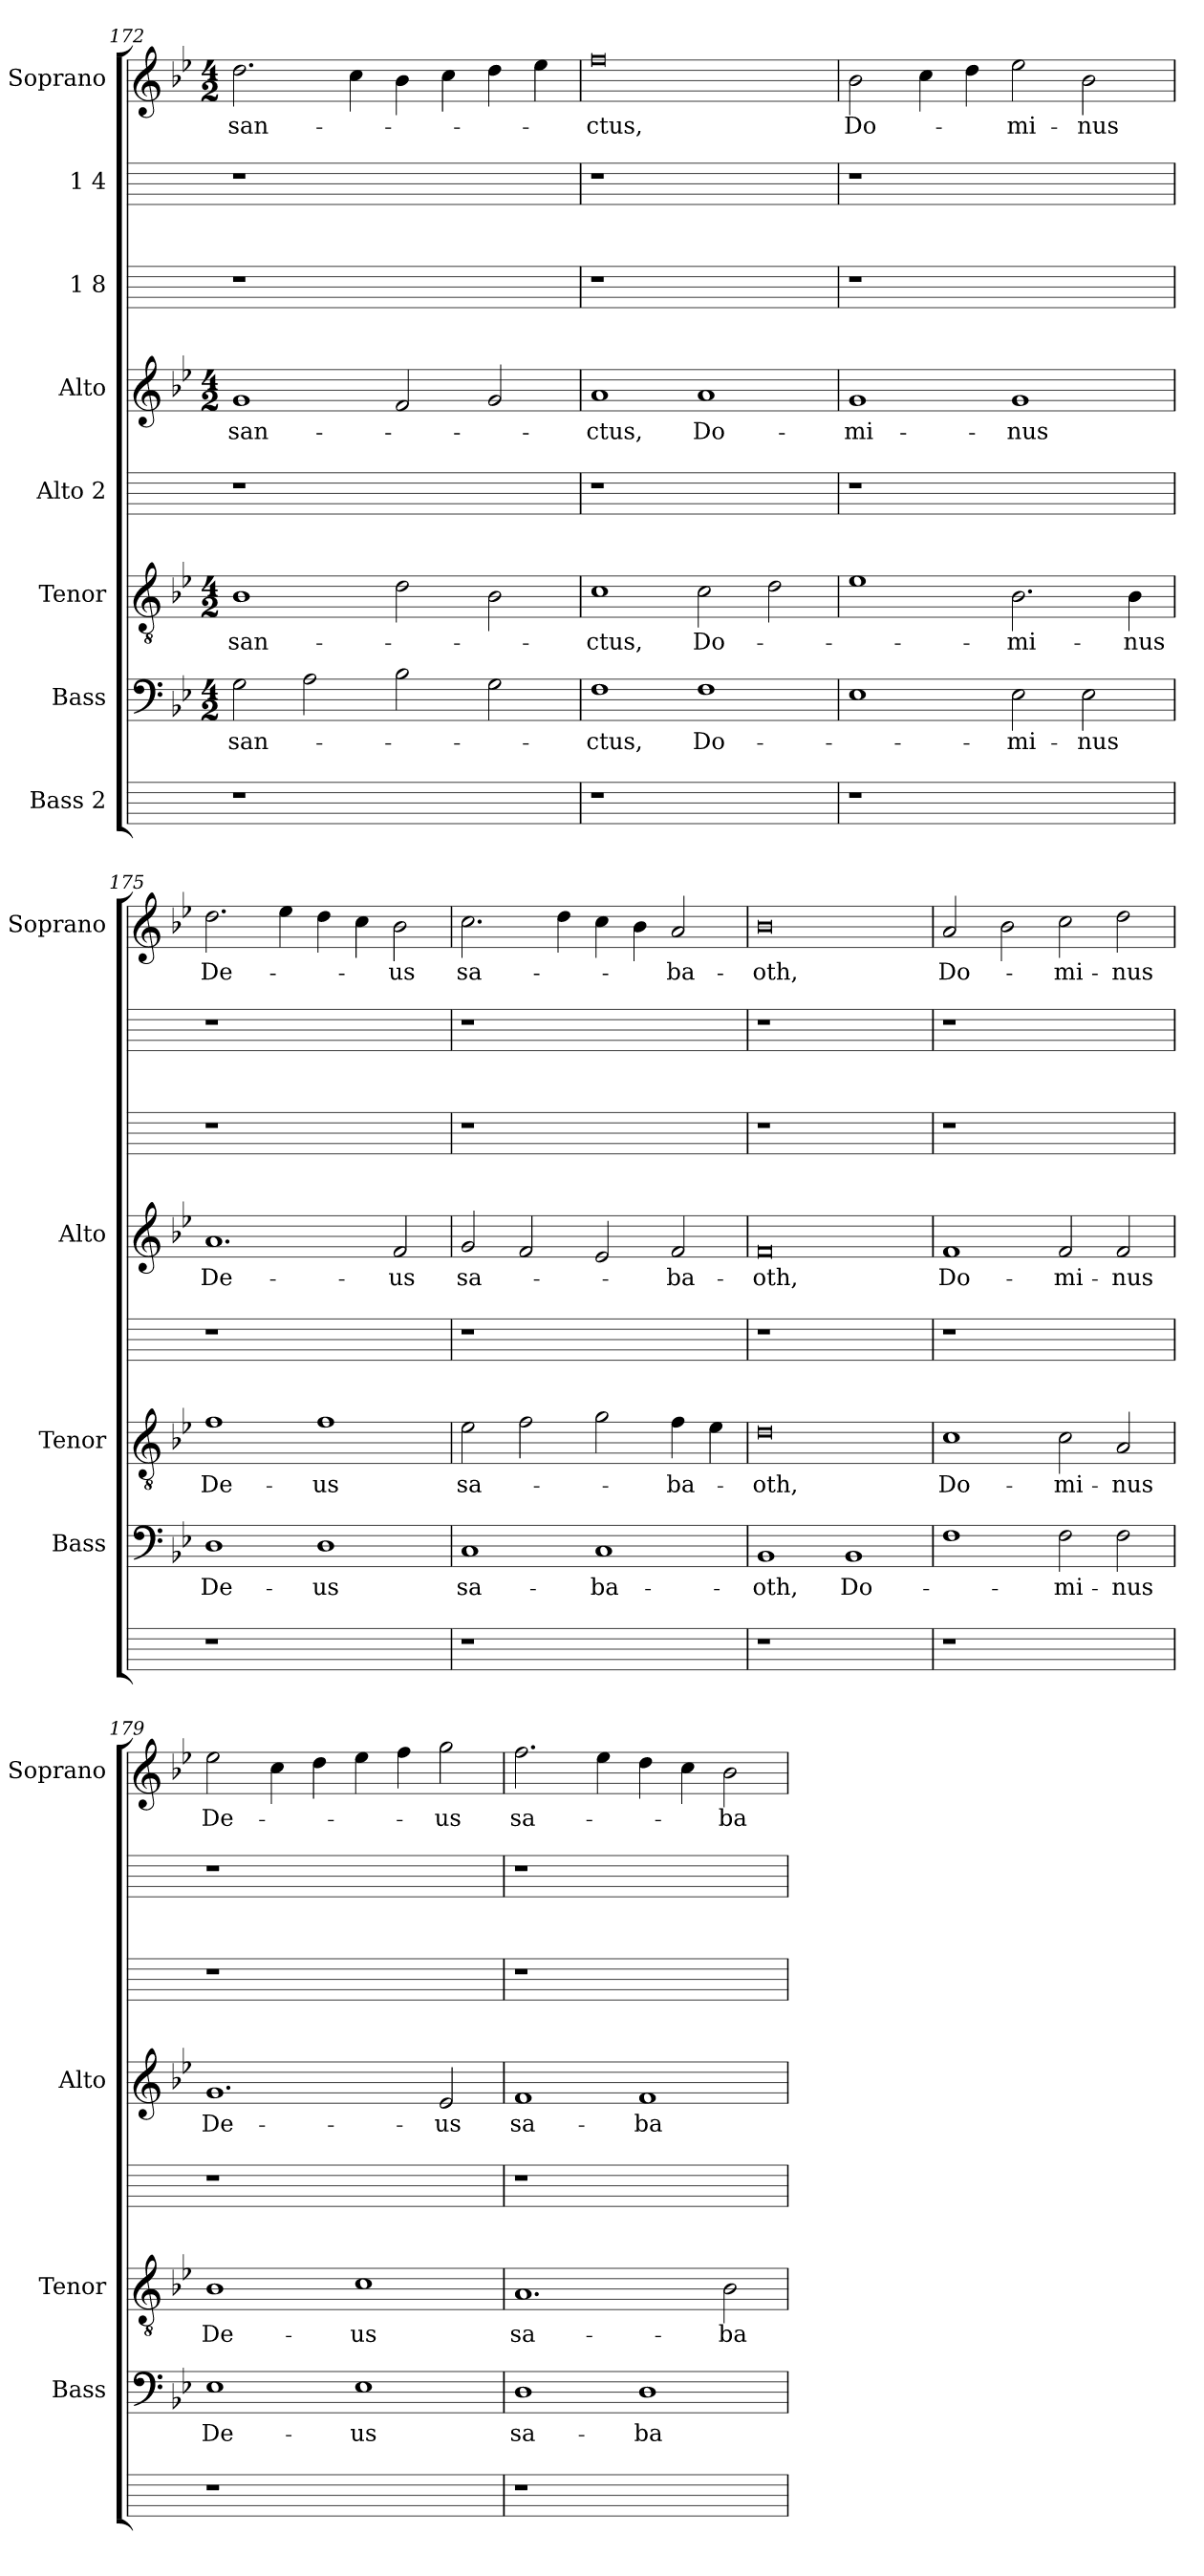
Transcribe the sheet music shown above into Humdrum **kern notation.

**kern	**kern	**text	**kern	**text	**kern	**kern	**text	**kern	**kern	**kern	**text
*part8	*part7	*part7	*part6	*part6	*part5	*part4	*part4	*part3	*part2	*part1	*part1
*staff8	*staff7	*staff7	*staff6	*staff6	*staff5	*staff4	*staff4	*staff3	*staff2	*staff1	*staff1
*I"Bass 2	*I"Bass	*	*I"Tenor	*	*I"Alto 2	*I"Alto	*	*I"1 8	*I"1 4	*I"Soprano	*
*	*I'Bass	*	*I'Tenor	*	*	*I'Alto	*	*	*	*I'Soprano	*
*	*clefF4	*	*clefGv2	*	*	*clefG2	*	*	*	*clefG2	*
*	*k[b-e-]	*	*k[b-e-]	*	*	*k[b-e-]	*	*	*	*k[b-e-]	*
*	*B-:	*	*B-:	*	*	*B-:	*	*	*	*B-:	*
*	*M4/2	*	*M4/2	*	*	*M4/2	*	*	*	*M4/2	*
=172	=172	=172	=172	=172	=172	=172	=172	=172	=172	=172	=172
!	!	!LO:LY:b:cj	!	!LO:LY:b:cj	!	!	!LO:LY:b:cj	!	!	!	!LO:LY:b:cj
1r	2G\	san-	1B-	san-	1r	1g	san-	1r	1r	2.dd\	san-
.	2A\	.	.	.	.	.	.	.	.	.	.
.	.	.	.	.	.	.	.	.	.	4cc\	.
1ryy	2B-\	.	2d\	.	1ryy	2f/	.	1ryy	1ryy	4b-\	.
.	.	.	.	.	.	.	.	.	.	4cc\	.
.	2G\	.	2B-\	.	.	2g/	.	.	.	4dd\	.
.	.	.	.	.	.	.	.	.	.	4ee-\	.
=173	=173	=173	=173	=173	=173	=173	=173	=173	=173	=173	=173
!	!	!LO:LY:b:cj	!	!LO:LY:b:cj	!	!	!LO:LY:b:cj	!	!	!	!LO:LY:b:cj
1r	1F	-ctus,	1c	-ctus,	1r	1a	-ctus,	1r	1r	0ff	-ctus,
!	!	!LO:LY:b:cj	!	!LO:LY:b:cj	!	!	!LO:LY:b:cj	!	!	!	!
1ryy	1F	Do-	2c\	Do-	1ryy	1a	Do-	1ryy	1ryy	.	.
.	.	.	2d\	.	.	.	.	.	.	.	.
=174	=174	=174	=174	=174	=174	=174	=174	=174	=174	=174	=174
!	!	!	!	!	!	!	!LO:LY:b:cj	!	!	!	!LO:LY:b:cj
1r	1E-	.	1e-	.	1r	1g	-mi-	1r	1r	2b-\	Do-
.	.	.	.	.	.	.	.	.	.	4cc\	.
.	.	.	.	.	.	.	.	.	.	4dd\	.
!	!	!LO:LY:b:cj	!	!LO:LY:b:cj	!	!	!LO:LY:b:cj	!	!	!	!LO:LY:b:cj
1ryy	2E-\	-mi-	2.B-\	-mi-	1ryy	1g	-nus	1ryy	1ryy	2ee-\	-mi-
!	!	!LO:LY:b:cj	!	!	!	!	!	!	!	!	!LO:LY:b:cj
.	2E-\	-nus	.	.	.	.	.	.	.	2b-\	-nus
!	!	!	!	!LO:LY:b:cj	!	!	!	!	!	!	!
.	.	.	4B-\	-nus	.	.	.	.	.	.	.
!!LO:LB:g=z
=175	=175	=175	=175	=175	=175	=175	=175	=175	=175	=175	=175
!	!	!LO:LY:b:cj	!	!LO:LY:b:cj	!	!	!LO:LY:b:cj	!	!	!	!LO:LY:b:cj
1r	1D	De-	1f	De-	1r	1.a	De-	1r	1r	2.dd\	De-
.	.	.	.	.	.	.	.	.	.	4ee-\	.
!	!	!LO:LY:b:cj	!	!LO:LY:b:cj	!	!	!	!	!	!	!
1ryy	1D	-us	1f	-us	1ryy	.	.	1ryy	1ryy	4dd\	.
.	.	.	.	.	.	.	.	.	.	4cc\	.
!	!	!	!	!	!	!	!LO:LY:b:cj	!	!	!	!LO:LY:b:cj
.	.	.	.	.	.	2f/	-us	.	.	2b-\	-us
=176	=176	=176	=176	=176	=176	=176	=176	=176	=176	=176	=176
!	!	!LO:LY:b:cj	!	!LO:LY:b:cj	!	!	!LO:LY:b:cj	!	!	!	!LO:LY:b:cj
1r	1C	sa-	2e-\	sa-	1r	2g/	sa-	1r	1r	2.cc\	sa-
.	.	.	2f\	.	.	2f/	.	.	.	.	.
.	.	.	.	.	.	.	.	.	.	4dd\	.
!	!	!LO:LY:b:cj	!	!	!	!	!	!	!	!	!
1ryy	1C	-ba-	2g\	.	1ryy	2e-/	.	1ryy	1ryy	4cc\	.
.	.	.	.	.	.	.	.	.	.	4b-\	.
!	!	!	!	!LO:LY:b:cj	!	!	!LO:LY:b:cj	!	!	!	!LO:LY:b:cj
.	.	.	4f\	-ba-	.	2f/	-ba-	.	.	2a/	-ba-
.	.	.	4e-\	.	.	.	.	.	.	.	.
=177	=177	=177	=177	=177	=177	=177	=177	=177	=177	=177	=177
!	!	!LO:LY:b:cj	!	!LO:LY:b:cj	!	!	!LO:LY:b:cj	!	!	!	!LO:LY:b:cj
1r	1BB-	-oth,	0d	-oth,	1r	0f	-oth,	1r	1r	0b-	-oth,
!	!	!LO:LY:b:cj	!	!	!	!	!	!	!	!	!
1ryy	1BB-	Do-	.	.	1ryy	.	.	1ryy	1ryy	.	.
=178	=178	=178	=178	=178	=178	=178	=178	=178	=178	=178	=178
!	!	!	!	!LO:LY:b:cj	!	!	!LO:LY:b:cj	!	!	!	!LO:LY:b:cj
1r	1F	.	1c	Do-	1r	1f	Do-	1r	1r	2a/	Do-
.	.	.	.	.	.	.	.	.	.	2b-\	.
!	!	!LO:LY:b:cj	!	!LO:LY:b:cj	!	!	!LO:LY:b:cj	!	!	!	!LO:LY:b:cj
1ryy	2F\	-mi-	2c\	-mi-	1ryy	2f/	-mi-	1ryy	1ryy	2cc\	-mi-
!	!	!LO:LY:b:cj	!	!LO:LY:b:cj	!	!	!LO:LY:b:cj	!	!	!	!LO:LY:b:cj
.	2F\	-nus	2A/	-nus	.	2f/	-nus	.	.	2dd\	-nus
=179	=179	=179	=179	=179	=179	=179	=179	=179	=179	=179	=179
!	!	!LO:LY:b:cj	!	!LO:LY:b:cj	!	!	!LO:LY:b:cj	!	!	!	!LO:LY:b:cj
1r	1E-	De-	1B-	De-	1r	1.g	De-	1r	1r	2ee-\	De-
.	.	.	.	.	.	.	.	.	.	4cc\	.
.	.	.	.	.	.	.	.	.	.	4dd\	.
!	!	!LO:LY:b:cj	!	!LO:LY:b:cj	!	!	!	!	!	!	!
1ryy	1E-	-us	1c	-us	1ryy	.	.	1ryy	1ryy	4ee-\	.
.	.	.	.	.	.	.	.	.	.	4ff\	.
!	!	!	!	!	!	!	!LO:LY:b:cj	!	!	!	!LO:LY:b:cj
.	.	.	.	.	.	2e-/	-us	.	.	2gg\	-us
=180	=180	=180	=180	=180	=180	=180	=180	=180	=180	=180	=180
!	!	!LO:LY:b:cj	!	!LO:LY:b:cj	!	!	!LO:LY:b:cj	!	!	!	!LO:LY:b:cj
1r	1D	sa-	1.A	sa-	1r	1f	sa-	1r	1r	2.ff\	sa-
.	.	.	.	.	.	.	.	.	.	4ee-\	.
!	!	!LO:LY:b:cj	!	!	!	!	!LO:LY:b:cj	!	!	!	!
1ryy	1D	-ba-	.	.	1ryy	1f	-ba-	1ryy	1ryy	4dd\	.
.	.	.	.	.	.	.	.	.	.	4cc\	.
!	!	!	!	!LO:LY:b:cj	!	!	!	!	!	!	!LO:LY:b:cj
.	.	.	2B-\	-ba-	.	.	.	.	.	2b-\	-ba-
=	=	=	=	=	=	=	=	=	=	=	=
*-	*-	*-	*-	*-	*-	*-	*-	*-	*-	*-	*-
